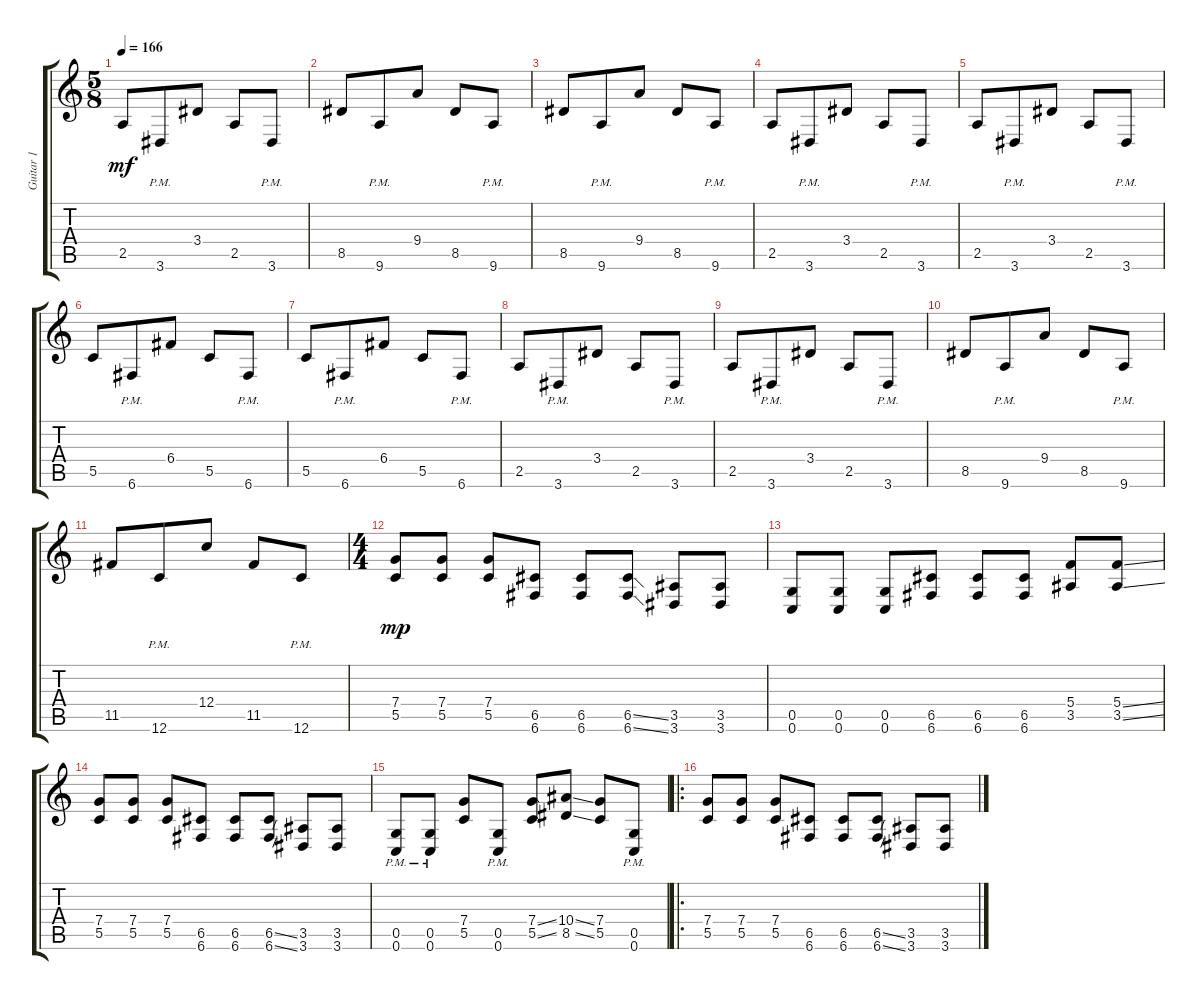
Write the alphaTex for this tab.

\track ("Guitar 1" "Guitar 1") {instrument distortionguitar}
\staff {score tabs}
\tuning (D4 A3 F3 C3 G2 C2) {hide}
\ts (5 8)
\tempo 166
\clef g2
\ks c
2.5.8{dy mf} 3.6{pm}.8 3.4.8 2.5.8 3.6{pm}.8 |
8.5.8 9.6{pm}.8 9.4.8 8.5.8 9.6{pm}.8 |
8.5.8 9.6{pm}.8 9.4.8 8.5.8 9.6{pm}.8 |
2.5.8 3.6{pm}.8 3.4.8 2.5.8 3.6{pm}.8 |
2.5.8 3.6{pm}.8 3.4.8 2.5.8 3.6{pm}.8 |
5.5.8 6.6{pm}.8 6.4.8 5.5.8 6.6{pm}.8 |
5.5.8 6.6{pm}.8 6.4.8 5.5.8 6.6{pm}.8 |
2.5.8 3.6{pm}.8 3.4.8 2.5.8 3.6{pm}.8 |
2.5.8 3.6{pm}.8 3.4.8 2.5.8 3.6{pm}.8 |
8.5.8 9.6{pm}.8 9.4.8 8.5.8 9.6{pm}.8 |
11.5.8 12.6{pm}.8 12.4.8 11.5.8 12.6{pm}.8 |
\ts (4 4)
(7.4 5.5).8{dy mp} (7.4 5.5).8 (7.4 5.5).8 (6.5 6.6).8 (6.5 6.6).8 (6.5{ss} 6.6{ss}).8 (3.5 3.6).8 (3.5 3.6).8 |
(0.5 0.6).8 (0.5 0.6).8 (0.5 0.6).8 (6.5 6.6).8 (6.5 6.6).8 (6.5 6.6).8 (5.4 3.5).8 (5.4{ss} 3.5{ss}).8 |
(7.4 5.5).8 (7.4 5.5).8 (7.4 5.5).8 (6.5 6.6).8 (6.5 6.6).8 (6.5{ss} 6.6{ss}).8 (3.5 3.6).8 (3.5 3.6).8 |
(0.5{pm} 0.6{pm}).8 (0.5{pm} 0.6{pm}).8 (7.4 5.5).8 (0.5{pm} 0.6{pm}).8 (7.4{ss} 5.5{ss}).8 (10.4{ss} 8.5{ss}).8 (7.4 5.5).8 (0.5{pm} 0.6{pm}).8 |
\ro
(7.4 5.5).8 (7.4 5.5).8 (7.4 5.5).8 (6.5 6.6).8 (6.5 6.6).8 (6.5{ss} 6.6{ss}).8 (3.5 3.6).8 (3.5 3.6).8
